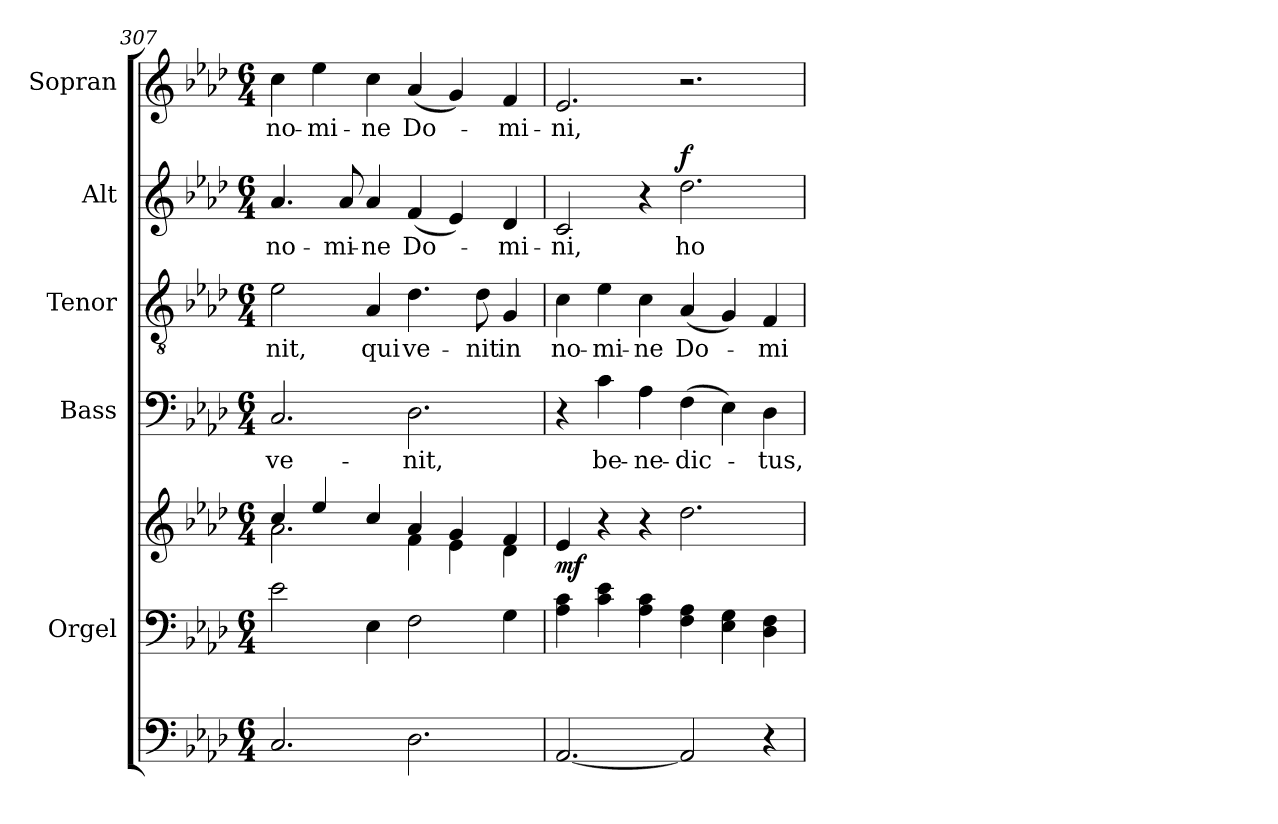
**kern	**kern	**kern	**dynam	**kern	**text	**kern	**text	**kern	**text	**dynam	**kern	**text
*part6	*part5	*part5	*part5	*part4	*part4	*part3	*part3	*part2	*part2	*part2	*part1	*part1
*staff7	*staff6	*staff5	*staff5/6	*staff4	*staff4	*staff3	*staff3	*staff2	*staff2	*staff2	*staff1	*staff1
*	*I"Orgel	*	*	*I"Bass	*	*I"Tenor	*	*I"Alt	*	*	*I"Sopran	*
*	*I'Org.	*	*	*I'B	*	*I'T	*	*I'A	*	*	*I'S	*
*clefF4	*clefF4	*clefG2	*	*clefF4	*	*clefGv2	*	*clefG2	*	*	*clefG2	*
*ITrd7c12	*	*	*	*	*	*	*	*	*	*	*	*
*k[b-e-a-d-]	*k[b-e-a-d-]	*k[b-e-a-d-]	*	*k[b-e-a-d-]	*	*k[b-e-a-d-]	*	*k[b-e-a-d-]	*	*	*k[b-e-a-d-]	*
*A-:	*A-:	*A-:	*	*A-:	*	*A-:	*	*A-:	*	*	*A-:	*
*M6/4	*M6/4	*M6/4	*	*M6/4	*	*M6/4	*	*M6/4	*	*	*M6/4	*
=307	=307	=307	=307	=307	=307	=307	=307	=307	=307	=307	=307	=307
*	*	*^	*	*	*	*	*	*	*	*	*	*
!	!	!	!	!	!	!LO:LY:b	!	!LO:LY:b	!	!LO:LY:b	!	!	!LO:LY:b
2.CC/	2e-\	4cc/	2.a-\	.	2.C/	ve-	2e-\	-nit,	4.a-/	no-	.	4cc\	no-
!	!	!	!	!	!	!	!	!	!	!	!	!	!LO:LY:b
.	.	4ee-/	.	.	.	.	.	.	.	.	.	4ee-\	-mi-
!	!	!	!	!	!	!	!	!	!	!LO:LY:b	!	!	!
.	.	.	.	.	.	.	.	.	8a-/	-mi-	.	.	.
!	!	!	!	!	!	!	!	!LO:LY:b	!	!LO:LY:b	!	!	!LO:LY:b
.	4E-\	4cc/	.	.	.	.	4A-/	qui	4a-/	-ne	.	4cc\	-ne
!	!	!	!	!	!	!LO:LY:b	!	!LO:LY:b	!	!LO:LY:b	!	!	!LO:LY:b
2.DD-\	2F\	4a-/	4f\	.	2.D-\	-nit,	4.d-\	ve-	(<4f/	Do-	.	(<4a-/	Do-
.	.	4g/	4e-\	.	.	.	.	.	4e-/)	.	.	4g/)	.
!	!	!	!	!	!	!	!	!LO:LY:b	!	!	!	!	!
.	.	.	.	.	.	.	8d-\	-nit	.	.	.	.	.
!	!	!	!	!	!	!	!	!LO:LY:b	!	!LO:LY:b	!	!	!LO:LY:b
.	4G\	4f/	4d-\	.	.	.	4G/	in	4d-/	-mi-	.	4f/	-mi-
=308	=308	=308	=308	=308	=308	=308	=308	=308	=308	=308	=308	=308	=308
!	!	!	!	!LO:DY:b	!	!	!	!LO:LY:b	!	!LO:LY:b	!	!	!LO:LY:b
*	*	*v	*v	*	*	*	*	*	*	*	*	*	*
[2.AAA-/	4A-\ 4c\	4e-/	mf	4r	.	4c\	no-	2c/	-ni,	.	2.e-/	-ni,
!	!	!	!	!	!LO:LY:b	!	!LO:LY:b	!	!	!	!	!
.	4c\ 4e-\	4r	.	4c\	be-	4e-\	-mi-	.	.	.	.	.
!	!	!	!	!	!LO:LY:b	!	!LO:LY:b	!	!	!	!	!
.	4A-\ 4c\	4r	.	4A-\	-ne-	4c\	-ne	4r	.	.	.	.
!	!	!	!	!	!LO:LY:b	!	!LO:LY:b	!	!LO:LY:b	!LO:DY:a	!	!
2AAA-/]	4F\ 4A-\	2.dd-\	.	(>4F\	-dic-	(<4A-/	Do-	2.dd-\	ho-	f	2.r	.
.	4E-\ 4G\	.	.	4E-\)	.	4G/)	.	.	.	.	.	.
!	!	!	!	!	!LO:LY:b	!	!LO:LY:b	!	!	!	!	!
4r	4D-\ 4F\	.	.	4D-\	-tus,	4F/	-mi-	.	.	.	.	.
=	=	=	=	=	=	=	=	=	=	=	=	=
*-	*-	*-	*-	*-	*-	*-	*-	*-	*-	*-	*-	*-
